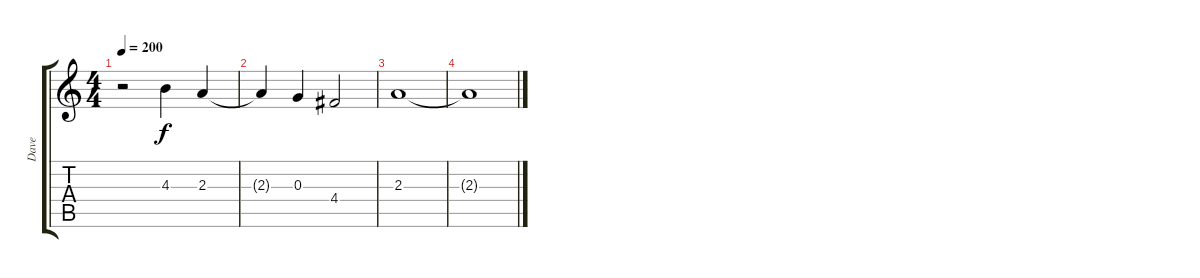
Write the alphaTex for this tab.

\track ("Dave" "Dave") {instrument distortionguitar}
\staff {score tabs}
\tuning (E4 B3 G3 D3 A2 E2) {hide}
\ts (4 4)
\tempo 200
\clef g2
\ks c
r.2{dy f} 4.3.4 2.3.4 |
2.3{t}.4 0.3.4 4.4.2 |
2.3.1 |
2.3{t}.1
